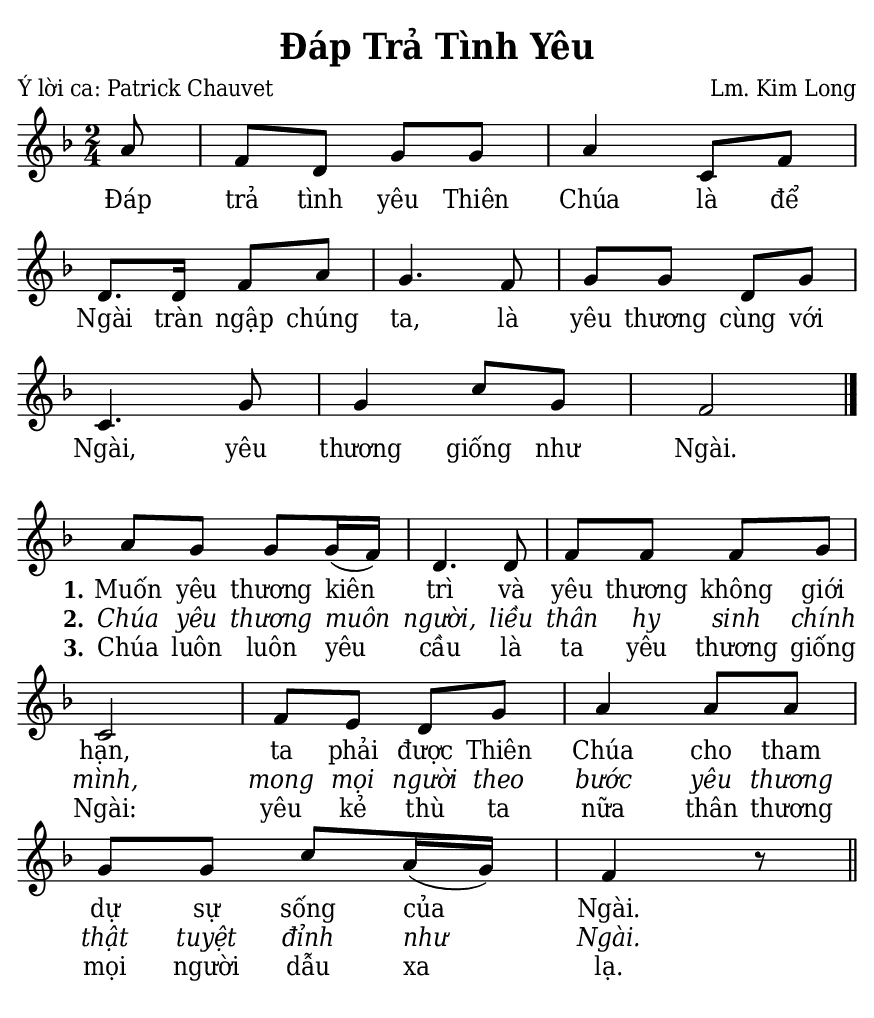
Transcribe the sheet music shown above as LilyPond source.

% Cài đặt chung
\version "2.24.3"
\include "english.ly"

\header {
  title = "Đáp Trả Tình Yêu"
  poet = "Ý lời ca: Patrick Chauvet"
  composer = "Lm. Kim Long"
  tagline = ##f
}

% Nhạc
nhacPhanMot = \relative c'' {
  \key f \major
  \time 2/4
  \partial 8 a8 |
  f d g g |
  a4 c,8 f |
  d8. d16 f8 a |
  g4. f8 |
  g g d g |
  c,4. g'8 |
  g4 c8 g |
  f2 \bar "|."
}

nhacPhanHai = \relative c'' {
  \key f \major
  \time 2/4
  a8 g g g16 (f) |
  d4. d8 |
  f f f g |
  c,2 |
  f8 e d g |
  a4 a8 a |
  g g c a16 (g) |
  f4 r8 \bar "||"
}

% Lời
loiPhanMot = \lyricmode {
  Đáp trả tình yêu Thiên Chúa là để Ngài tràn ngập chúng ta,
  là yêu thương cùng với Ngài, yêu thương giống như Ngài.
}

loiPhanHai = \lyricmode {
  <<
    {
      \set stanza = "1."
      Muốn yêu thương kiên trì và yêu thương không giới hạn,
      ta phải được Thiên Chúa cho tham dự sự sống của Ngài.
    }
    \new Lyrics {
	    \set associatedVoice = "beSop"
	    \set stanza = "2."
      \override Lyrics.LyricText.font-shape = #'italic
      Chúa yêu thương muôn người, liều thân hy sinh chính mình,
      mong mọi người theo bước yêu thương thật tuyệt đỉnh như Ngài.
    }
    \new Lyrics {
	    \set associatedVoice = "beSop"
	    \set stanza = "3."
      Chúa luôn luôn yêu cầu là ta yêu thương giống Ngài:
      yêu kẻ thù ta nữa thân thương mọi người dẫu xa lạ.
    }
  >>
}

% Dàn trang
\paper {
  #(set-paper-size "a5")
  top-margin = 3\mm
  bottom-margin = 3\mm
  left-margin = 3\mm
  right-margin = 3\mm
  indent = #0
  #(define fonts
	 (make-pango-font-tree "Deja Vu Serif Condensed"
	 		       "Deja Vu Serif Condensed"
			       "Deja Vu Serif Condensed"
			       (/ 20 20)))
  print-page-number = ##f
}

\score {
  <<
    \new Staff <<
        \clef treble
        \new Voice = beSop {
          \nhacPhanMot
        }
      \new Lyrics \lyricsto beSop \loiPhanMot
    >>
  >>
  \layout {
    \override Lyrics.LyricSpace.minimum-distance = #1.2
    \override Score.BarNumber.break-visibility = ##(#f #f #f)
    \override Score.SpacingSpanner.uniform-stretching = ##t
    ragged-last = ##f
  }
}

\score {
  <<
    \new Staff <<
        \clef treble
        \new Voice = beSop {
          \nhacPhanHai
        }
      \new Lyrics \lyricsto beSop \loiPhanHai
    >>
  >>
  \layout {
    \override Staff.TimeSignature.transparent = ##t
    \override Lyrics.LyricSpace.minimum-distance = #1.2
    \override Score.BarNumber.break-visibility = ##(#f #f #f)
    \override Score.SpacingSpanner.uniform-stretching = ##t
    ragged-last = ##f
  }
}
